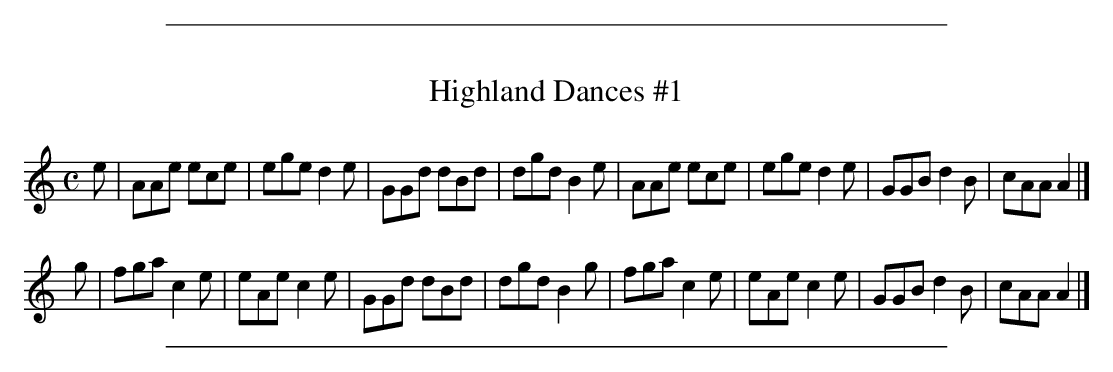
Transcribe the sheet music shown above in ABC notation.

X:1
T: Highland Dances #1
M: C
L: 1/8
K: Am
e | AAe ece | ege d2e | GGd dBd | dgd B2 \
e | AAe ece | ege d2e | GGB d2B | cAA A2 |]
g | fga c2e | eAe c2e | GGd dBd | dgd B2 \
g | fga c2e | eAe c2e | GGB d2B | cAA A2 |]
